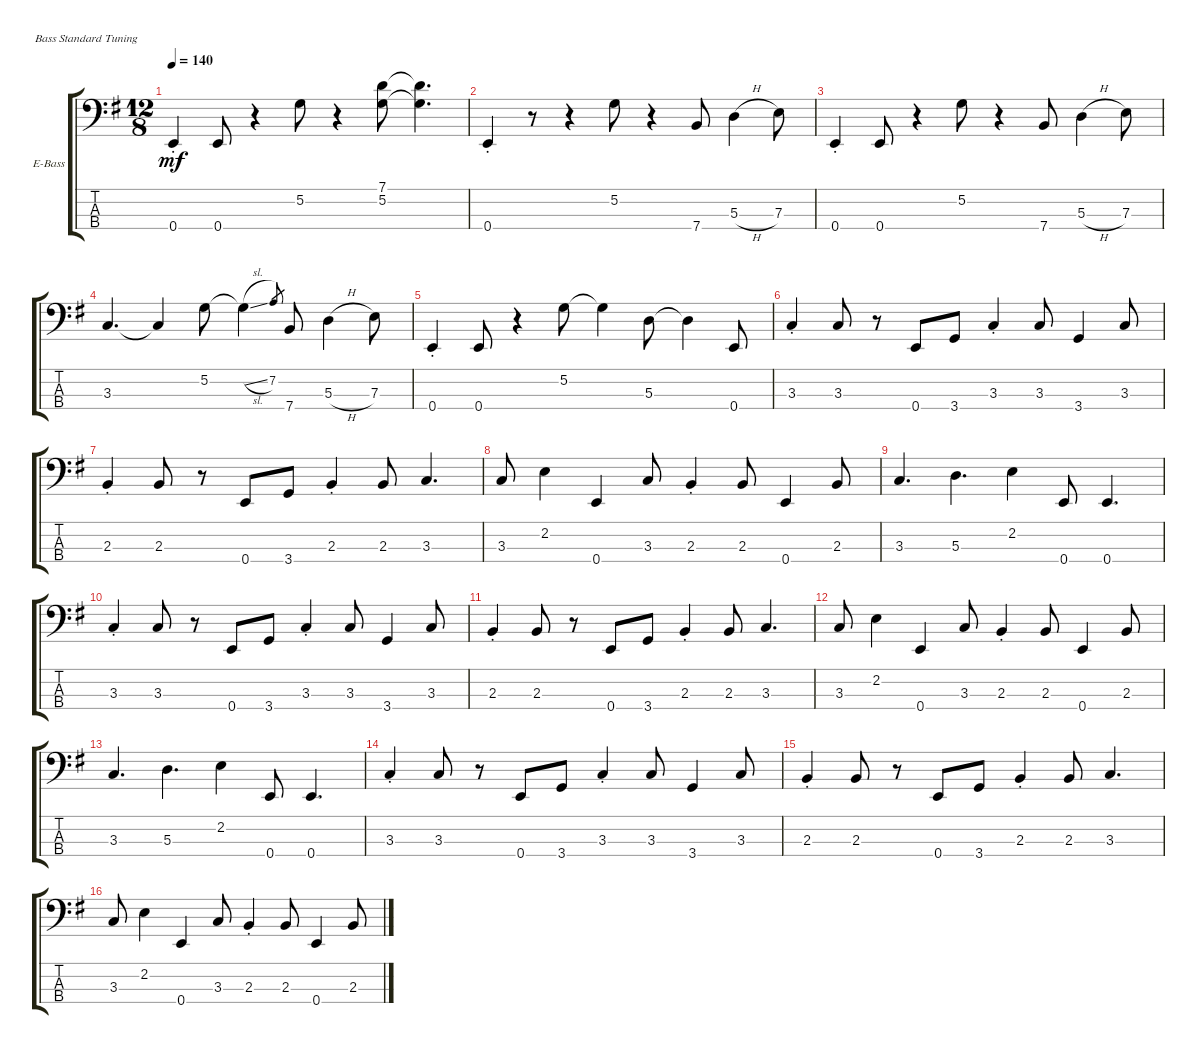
\defaultSystemsLayout 4
\bracketExtendMode groupsimilarinstruments
\firstSystemTrackNameOrientation horizontal
\otherSystemsTrackNameOrientation horizontal
\track ("Electric Bass" "E-Bass") {instrument electricbassfinger}
\staff {score tabs}
\tuning (G2 D2 A1 E1)
\ts (12 8)
\tempo 140
\clef f4
\ks g
0.4{st}.4{dy mf} 0.4.8 r.4 5.2.8 r.4 (5.2 7.1).8 (5.2{t} 7.1{t}).4{d} |
0.4{st}.4 r.8 r.4 5.2.8 r.4 7.4.8 5.3{h}.4 7.3.8 |
0.4{st}.4 0.4.8 r.4 5.2.8 r.4 7.4.8 5.3{h}.4 7.3.8 |
3.3.4{d} 3.3{t}.4 5.2.8 5.2{sl t}.4 7.2.8{gr} 7.4.8 5.3{h}.4 7.3.8 |
0.4{st}.4 0.4.8 r.4 5.2.8 5.2{t}.4 5.3.8 5.3{t}.4 0.4.8 |
3.3{st}.4 3.3.8 r.8 0.4.8 3.4.8 3.3{st}.4 3.3.8 3.4.4 3.3.8 |
2.3{st}.4 2.3.8 r.8 0.4.8 3.4.8 2.3{st}.4 2.3.8 3.3.4{d} |
3.3.8 2.2.4 0.4.4 3.3.8 2.3{st}.4 2.3.8 0.4.4 2.3.8 |
3.3.4{d} 5.3.4{d} 2.2.4 0.4.8 0.4.4{d} |
3.3{st}.4 3.3.8 r.8 0.4.8 3.4.8 3.3{st}.4 3.3.8 3.4.4 3.3.8 |
2.3{st}.4 2.3.8 r.8 0.4.8 3.4.8 2.3{st}.4 2.3.8 3.3.4{d} |
3.3.8 2.2.4 0.4.4 3.3.8 2.3{st}.4 2.3.8 0.4.4 2.3.8 |
3.3.4{d} 5.3.4{d} 2.2.4 0.4.8 0.4.4{d} |
3.3{st}.4 3.3.8 r.8 0.4.8 3.4.8 3.3{st}.4 3.3.8 3.4.4 3.3.8 |
2.3{st}.4 2.3.8 r.8 0.4.8 3.4.8 2.3{st}.4 2.3.8 3.3.4{d} |
3.3.8 2.2.4 0.4.4 3.3.8 2.3{st}.4 2.3.8 0.4.4 2.3.8
